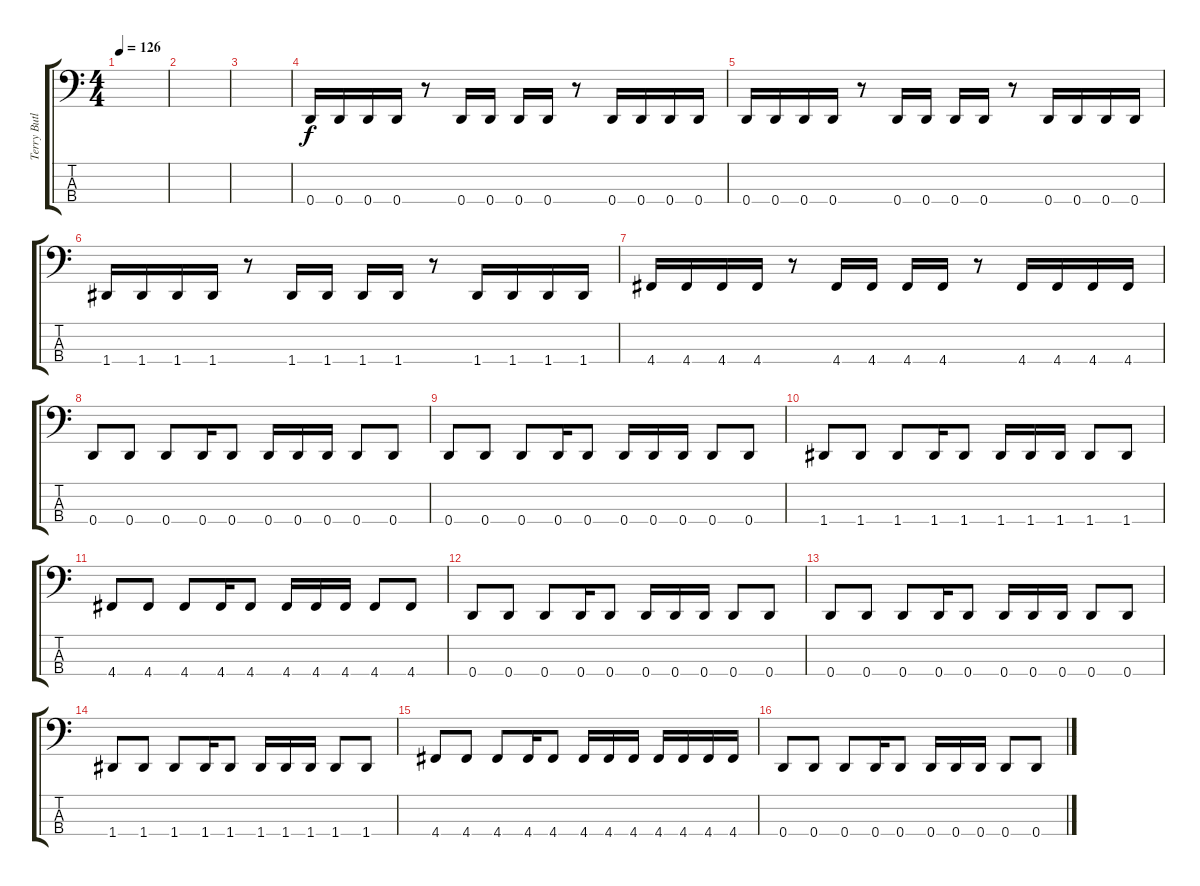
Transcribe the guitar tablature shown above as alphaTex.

\track ("Terry Butler (Bass)" "Terry Butl") {instrument electricbasspick}
\staff {score tabs}
\tuning (F2 C2 G1 D1) {hide}
\ts (4 4)
\tempo 126
\clef f4
\ks c
|
|
|
0.4.16 0.4.16 0.4.16 0.4.16 r.8 0.4.16 0.4.16 0.4.16 0.4.16 r.8 0.4.16 0.4.16 0.4.16 0.4.16 |
0.4.16 0.4.16 0.4.16 0.4.16 r.8 0.4.16 0.4.16 0.4.16 0.4.16 r.8 0.4.16 0.4.16 0.4.16 0.4.16 |
1.4.16 1.4.16 1.4.16 1.4.16 r.8 1.4.16 1.4.16 1.4.16 1.4.16 r.8 1.4.16 1.4.16 1.4.16 1.4.16 |
4.4.16 4.4.16 4.4.16 4.4.16 r.8 4.4.16 4.4.16 4.4.16 4.4.16 r.8 4.4.16 4.4.16 4.4.16 4.4.16 |
0.4.8 0.4.8 0.4.8 0.4.16 0.4.8 0.4.16 0.4.16 0.4.16 0.4.8 0.4.8 |
0.4.8 0.4.8 0.4.8 0.4.16 0.4.8 0.4.16 0.4.16 0.4.16 0.4.8 0.4.8 |
1.4.8 1.4.8 1.4.8 1.4.16 1.4.8 1.4.16 1.4.16 1.4.16 1.4.8 1.4.8 |
4.4.8 4.4.8 4.4.8 4.4.16 4.4.8 4.4.16 4.4.16 4.4.16 4.4.8 4.4.8 |
0.4.8 0.4.8 0.4.8 0.4.16 0.4.8 0.4.16 0.4.16 0.4.16 0.4.8 0.4.8 |
0.4.8 0.4.8 0.4.8 0.4.16 0.4.8 0.4.16 0.4.16 0.4.16 0.4.8 0.4.8 |
1.4.8 1.4.8 1.4.8 1.4.16 1.4.8 1.4.16 1.4.16 1.4.16 1.4.8 1.4.8 |
4.4.8 4.4.8 4.4.8 4.4.16 4.4.8 4.4.16 4.4.16 4.4.16 4.4.16 4.4.16 4.4.16 4.4.16 |
0.4.8 0.4.8 0.4.8 0.4.16 0.4.8 0.4.16 0.4.16 0.4.16 0.4.8 0.4.8
